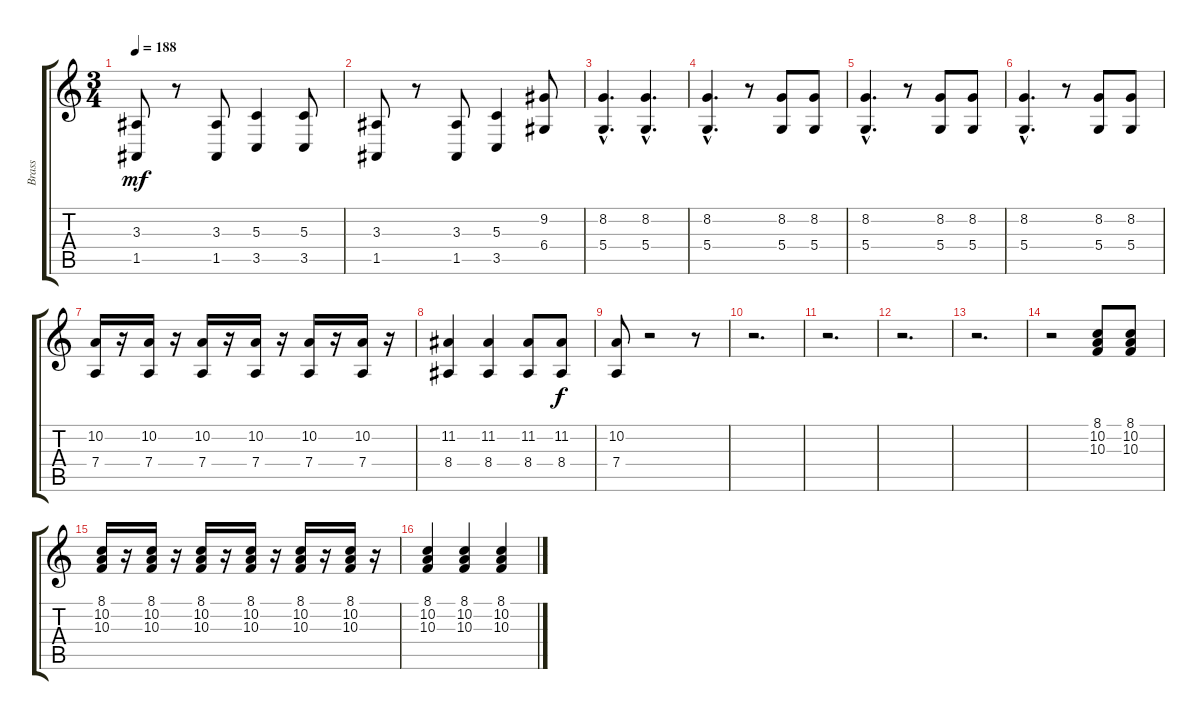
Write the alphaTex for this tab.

\track ("Brass" "Brass") {instrument brasssection}
\staff {score tabs}
\tuning (E4 B3 G3 D3 A2 E2) {hide}
\ts (3 4)
\tempo 188
\clef g2
\ks c
(3.3 1.5).8{dy mf} r.8 (3.3 1.5).8 (5.3 3.5).4 (5.3 3.5).8 |
(3.3 1.5).8 r.8 (3.3 1.5).8 (5.3 3.5).4 (9.2 6.4).8 |
(8.2{hac} 5.4{hac}).4{d} (8.2{hac} 5.4{hac}).4{d} |
(8.2{hac} 5.4{hac}).4{d} r.8 (8.2 5.4).8 (8.2 5.4).8 |
(8.2{hac} 5.4{hac}).4{d} r.8 (8.2 5.4).8 (8.2 5.4).8 |
(8.2{hac} 5.4{hac}).4{d} r.8 (8.2 5.4).8 (8.2 5.4).8 |
(10.2 7.4).16 r.16 (10.2 7.4).16 r.16 (10.2 7.4).16 r.16 (10.2 7.4).16 r.16 (10.2 7.4).16 r.16 (10.2 7.4).16 r.16 |
(11.2 8.4).4 (11.2 8.4).4 (11.2 8.4).8 (11.2 8.4).8{dy f} |
(10.2 7.4).8 r.2 r.8 |
r.2{d} |
r.2{d} |
r.2{d} |
r.2{d} |
r.2 (8.1 10.2 10.3).8 (8.1 10.2 10.3).8 |
(8.1 10.2 10.3).16 r.16 (8.1 10.2 10.3).16 r.16 (8.1 10.2 10.3).16 r.16 (8.1 10.2 10.3).16 r.16 (8.1 10.2 10.3).16 r.16 (8.1 10.2 10.3).16 r.16 |
(8.1 10.2 10.3).4 (8.1 10.2 10.3).4 (8.1 10.2 10.3).4
